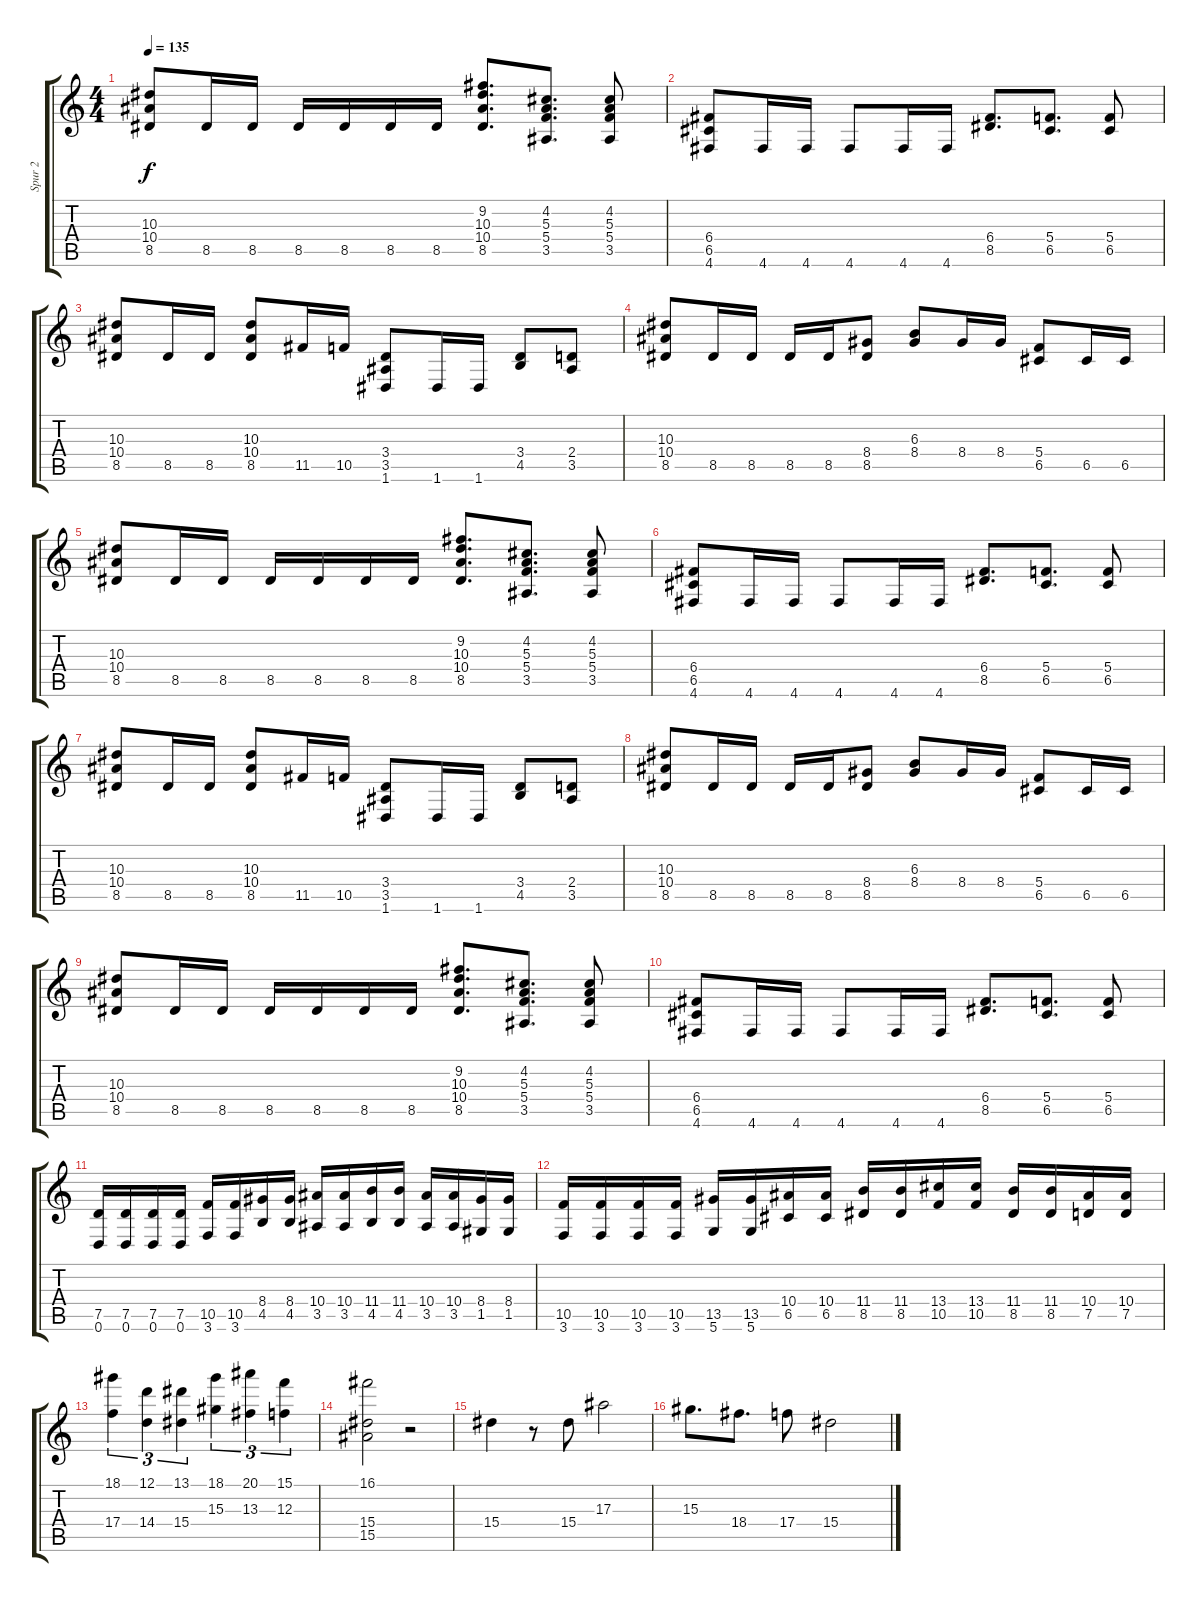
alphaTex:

\track ("Spur 2" "Spur 2") {instrument distortionguitar}
\staff {score tabs}
\tuning (D4 A3 F3 C3 G2 D2) {hide}
\ts (4 4)
\tempo 135
\clef g2
\ks c
(10.3 10.4 8.5).8{dy f} 8.5.16 8.5.16 8.5.16 8.5.16 8.5.16 8.5.16 (9.2 10.3 10.4 8.5).8{d} (4.2 5.3 5.4 3.5).8{d} (4.2 5.3 5.4 3.5).8 |
(6.4 6.5 4.6).8 4.6.16 4.6.16 4.6.8 4.6.16 4.6.16 (6.4 8.5).8{d} (5.4 6.5).8{d} (5.4 6.5).8 |
(10.3 10.4 8.5).8 8.5.16 8.5.16 (10.3 10.4 8.5).8 11.5.16 10.5.16 (3.4 3.5 1.6).8 1.6.16 1.6.16 (3.4 4.5).8 (2.4 3.5).8 |
(10.3 10.4 8.5).8 8.5.16 8.5.16 8.5.16 8.5.16 (8.4 8.5).8 (6.3 8.4).8 8.4.16 8.4.16 (5.4 6.5).8 6.5.16 6.5.16 |
(10.3 10.4 8.5).8 8.5.16 8.5.16 8.5.16 8.5.16 8.5.16 8.5.16 (9.2 10.3 10.4 8.5).8{d} (4.2 5.3 5.4 3.5).8{d} (4.2 5.3 5.4 3.5).8 |
(6.4 6.5 4.6).8 4.6.16 4.6.16 4.6.8 4.6.16 4.6.16 (6.4 8.5).8{d} (5.4 6.5).8{d} (5.4 6.5).8 |
(10.3 10.4 8.5).8 8.5.16 8.5.16 (10.3 10.4 8.5).8 11.5.16 10.5.16 (3.4 3.5 1.6).8 1.6.16 1.6.16 (3.4 4.5).8 (2.4 3.5).8 |
(10.3 10.4 8.5).8 8.5.16 8.5.16 8.5.16 8.5.16 (8.4 8.5).8 (6.3 8.4).8 8.4.16 8.4.16 (5.4 6.5).8 6.5.16 6.5.16 |
(10.3 10.4 8.5).8 8.5.16 8.5.16 8.5.16 8.5.16 8.5.16 8.5.16 (9.2 10.3 10.4 8.5).8{d} (4.2 5.3 5.4 3.5).8{d} (4.2 5.3 5.4 3.5).8 |
(6.4 6.5 4.6).8 4.6.16 4.6.16 4.6.8 4.6.16 4.6.16 (6.4 8.5).8{d} (5.4 6.5).8{d} (5.4 6.5).8 |
(7.5 0.6).16 (7.5 0.6).16 (7.5 0.6).16 (7.5 0.6).16 (10.5 3.6).16 (10.5 3.6).16 (8.4 4.5).16 (8.4 4.5).16 (10.4 3.5).16 (10.4 3.5).16 (11.4 4.5).16 (11.4 4.5).16 (10.4 3.5).16 (10.4 3.5).16 (8.4 1.5).16 (8.4 1.5).16 |
(10.5 3.6).16 (10.5 3.6).16 (10.5 3.6).16 (10.5 3.6).16 (13.5 5.6).16 (13.5 5.6).16 (10.4 6.5).16 (10.4 6.5).16 (11.4 8.5).16 (11.4 8.5).16 (13.4 10.5).16 (13.4 10.5).16 (11.4 8.5).16 (11.4 8.5).16 (10.4 7.5).16 (10.4 7.5).16 |
(18.1 17.4).4{tu (3 2)} (12.1 14.4).4{tu (3 2)} (13.1 15.4).4{tu (3 2)} (18.1 15.3).4{tu (3 2)} (20.1 13.3).4{tu (3 2)} (15.1 12.3).4{tu (3 2)} |
(16.1 15.4 15.5).2 r.2 |
15.4.4 r.8 15.4.8 17.3.2 |
15.3.8{d} 18.4.8{d} 17.4.8 15.4.2
